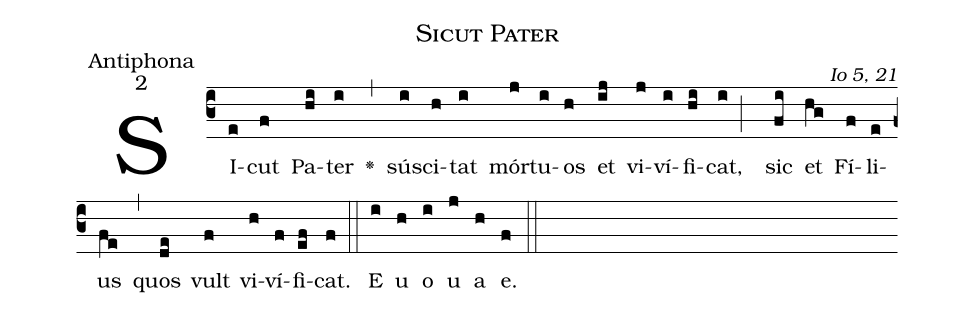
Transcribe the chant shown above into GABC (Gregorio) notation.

name:Sicut Pater;
office-part:Antiphona;
mode:2;
commentary:Io 5, 21;
%%
(c3)SI(e)cut(f) Pa(hi)ter(i) <v>\greheightstar</v>(,) sú(i)sci(h)tat(i) mór(j)tu(i)os(h) et(ij) vi(j)ví(i)fi(hi)cat,(i;)
sic(fi) et(hg) Fí(f)li(e)us(fe) (,) quos(de) vult(f) vi(h)ví(f)fi(ef)cat.(f) (::)
E(i) u(h) o(i) u(j) a(h) e.(f) (::)
